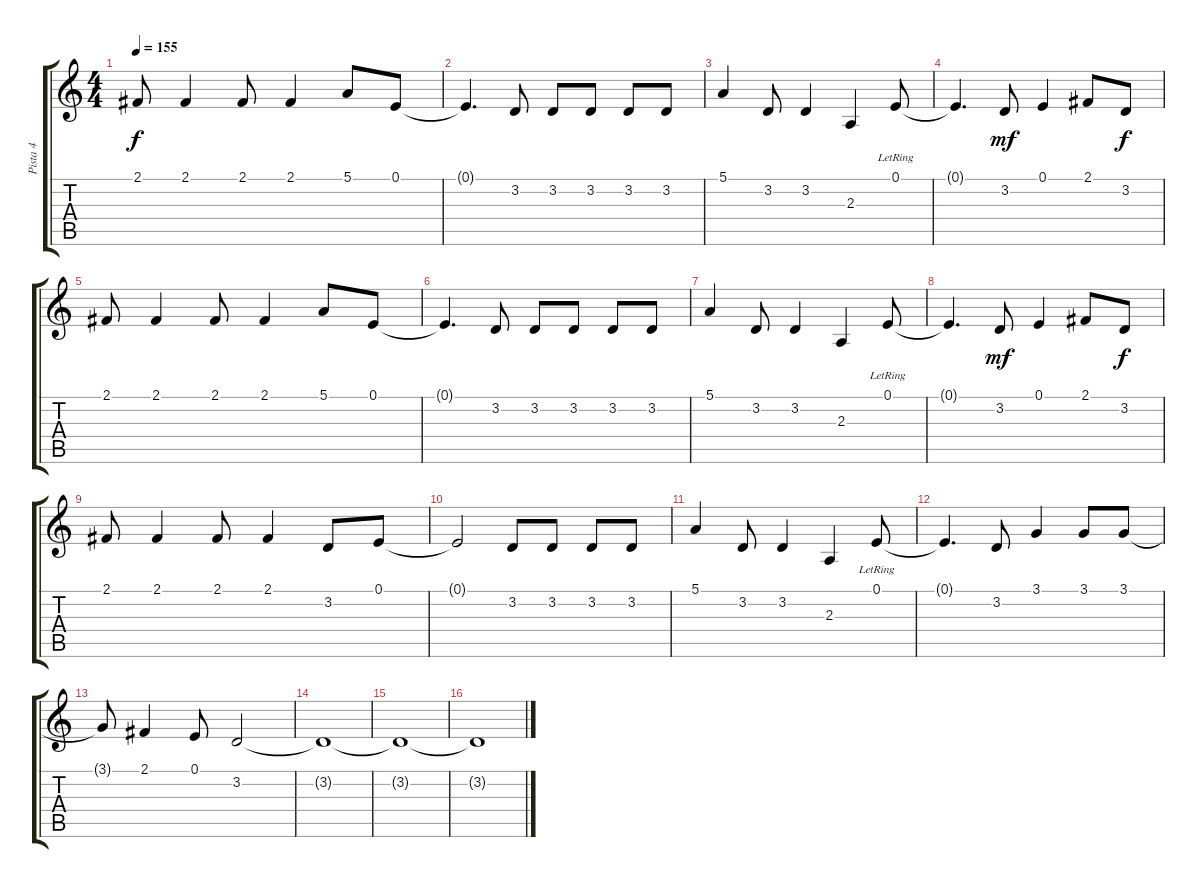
\track ("Pista 4" "Pista 4") {instrument electricgrandpiano}
\staff {score tabs}
\tuning (E4 B3 G3 D3 A2 E2) {hide}
\ts (4 4)
\tempo 155
\clef g2
\ks c
2.1.8{dy f} 2.1.4 2.1.8 2.1.4 5.1.8 0.1.8 |
0.1{t}.4{d} 3.2.8 3.2.8 3.2.8 3.2.8 3.2.8 |
5.1.4 3.2.8 3.2.4 2.3.4 0.1{lr}.8 |
0.1{t}.4{d} 3.2.8{dy mf} 0.1.4 2.1.8 3.2.8{dy f} |
2.1.8 2.1.4 2.1.8 2.1.4 5.1.8 0.1.8 |
0.1{t}.4{d} 3.2.8 3.2.8 3.2.8 3.2.8 3.2.8 |
5.1.4 3.2.8 3.2.4 2.3.4 0.1{lr}.8 |
0.1{t}.4{d} 3.2.8{dy mf} 0.1.4 2.1.8 3.2.8{dy f} |
2.1.8 2.1.4 2.1.8 2.1.4 3.2.8 0.1.8 |
0.1{t}.2 3.2.8 3.2.8 3.2.8 3.2.8 |
5.1.4 3.2.8 3.2.4 2.3.4 0.1{lr}.8 |
0.1{t}.4{d} 3.2.8 3.1.4 3.1.8 3.1.8 |
3.1{t}.8 2.1.4 0.1.8 3.2.2 |
3.2{t}.1 |
3.2{t}.1 |
3.2{t}.1
